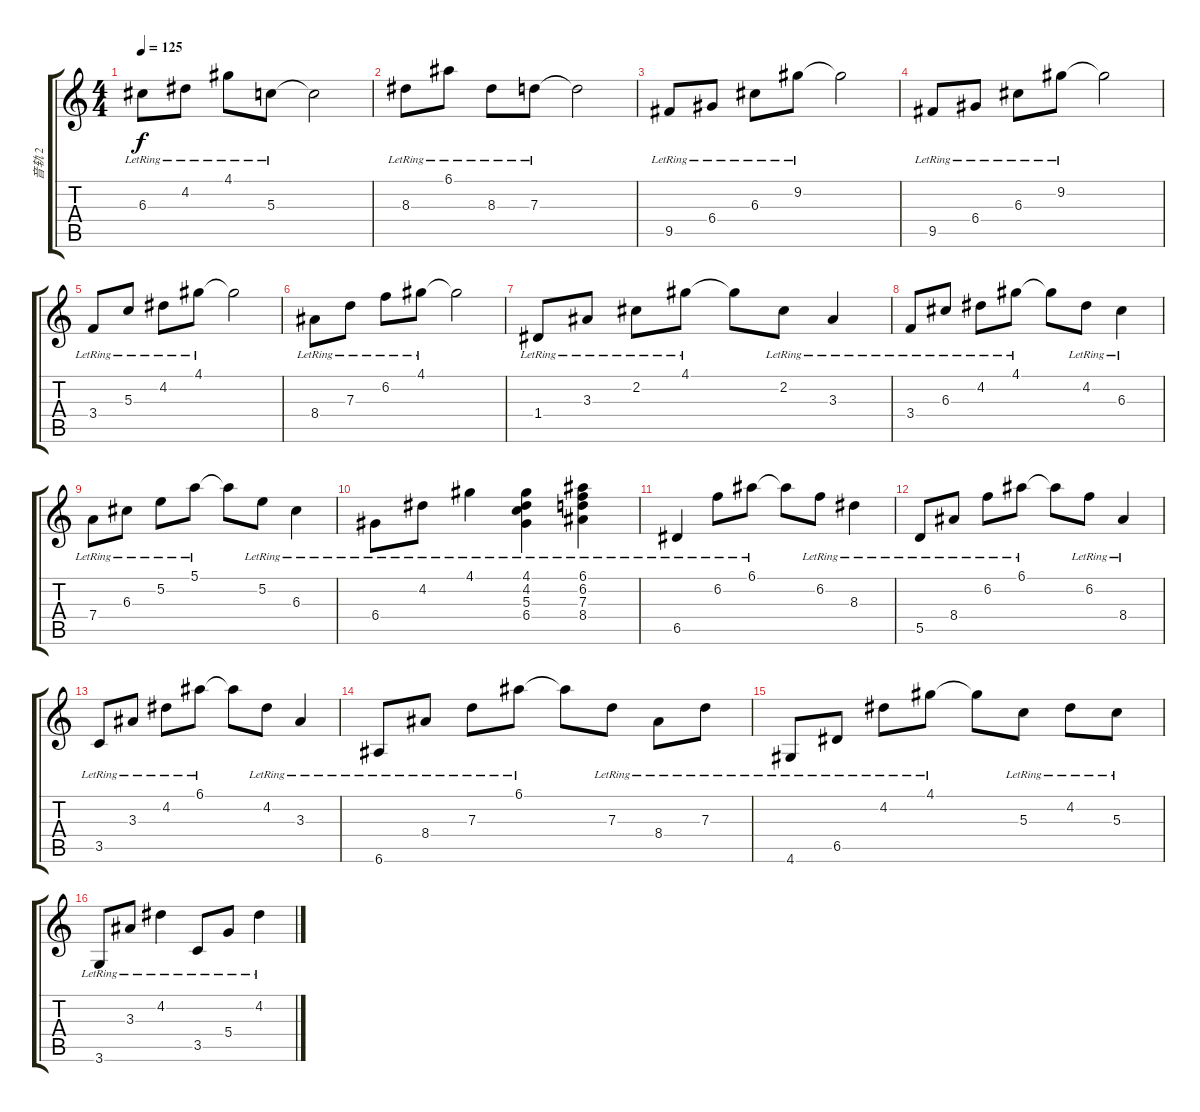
\track ("音轨 2" "音轨 2") {instrument electricguitarjazz}
\staff {score tabs}
\tuning (E4 B3 G3 D3 A2 E2) {hide}
\ts (4 4)
\tempo 125
\clef g2
\ks c
6.3{lr}.8{dy f} 4.2{lr}.8 4.1{lr}.8 5.3{lr}.8 5.3{t}.2 |
8.3{lr}.8 6.1{lr}.8 8.3{lr}.8 7.3{lr}.8 7.3{t}.2 |
9.5{lr}.8 6.4{lr}.8 6.3{lr}.8 9.2{lr}.8 9.2{t}.2 |
9.5{lr}.8 6.4{lr}.8 6.3{lr}.8 9.2{lr}.8 9.2{t}.2 |
3.4{lr}.8 5.3{lr}.8 4.2{lr}.8 4.1{lr}.8 4.1{t}.2 |
8.4{lr}.8 7.3{lr}.8 6.2{lr}.8 4.1{lr}.8 4.1{t}.2 |
1.4{lr}.8 3.3{lr}.8 2.2{lr}.8 4.1{lr}.8 4.1{t}.8 2.2{lr}.8 3.3{lr}.4 |
3.4{lr}.8 6.3{lr}.8 4.2{lr}.8 4.1{lr}.8 4.1{t}.8 4.2{lr}.8 6.3{lr}.4 |
7.4{lr}.8 6.3{lr}.8 5.2{lr}.8 5.1{lr}.8 5.1{t}.8 5.2{lr}.8 6.3{lr}.4 |
6.4{lr}.8 4.2{lr}.8 4.1{lr}.4 (4.1{lr} 4.2 5.3 6.4).4 (6.1{lr} 6.2 7.3 8.4).4 |
6.5{lr}.4 6.2{lr}.8 6.1{lr}.8 6.1{t}.8 6.2{lr}.8 8.3{lr}.4 |
5.5{lr}.8 8.4{lr}.8 6.2{lr}.8 6.1{lr}.8 6.1{t}.8 6.2{lr}.8 8.4{lr}.4 |
3.5{lr}.8 3.3{lr}.8 4.2{lr}.8 6.1{lr}.8 6.1{t}.8 4.2{lr}.8 3.3{lr}.4 |
6.6{lr}.8 8.4{lr}.8 7.3{lr}.8 6.1{lr}.8 6.1{t}.8 7.3{lr}.8 8.4{lr}.8 7.3{lr}.8 |
4.6{lr}.8 6.5{lr}.8 4.2{lr}.8 4.1{lr}.8 4.1{t}.8 5.3{lr}.8 4.2{lr}.8 5.3{lr}.8 |
3.6{lr}.8 3.3{lr}.8 4.2{lr}.4 3.5{lr}.8 5.4{lr}.8 4.2{lr}.4
